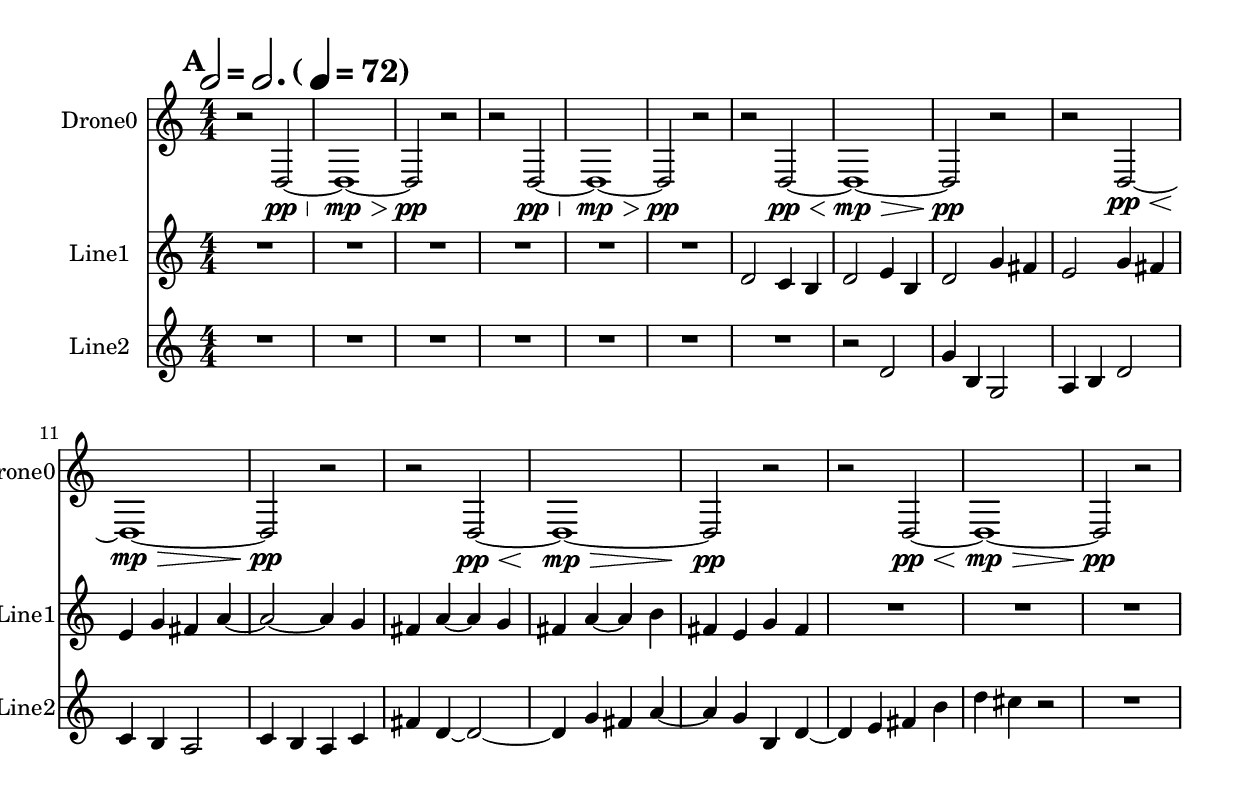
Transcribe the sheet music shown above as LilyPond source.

% 2016-11-06 00:17

\version "2.18.2"
\language "english"

\header {
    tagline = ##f
}

\layout {}

\paper {}

\score {
    \new Score <<
        \new Staff {
            \set Staff.instrumentName = \markup { Drone0 }
            \set Staff.shortInstrumentName = \markup { Drone0 }
            {
                \compressFullBarRests
                \tempo \markup \fontsize #3 { \note #"2" #1 = \note #"2." #1 (\note #"4" #1 = 72) }
                \accidentalStyle modern-cautionary
                \mark #1
                r2
                d2 \pp ~ \<
                d1 \mp ~ \>
                d2 \pp
                r2
                r2
                d2 \pp ~ \<
                d1 \mp ~ \>
                d2 \pp
                r2
                r2
                d2 \pp ~ \<
                d1 \mp ~ \>
                d2 \pp
                r2
                r2
                d2 \pp ~ \<
                d1 \mp ~ \>
                d2 \pp
                r2
                r2
                d2 \pp ~ \<
                d1 \mp ~ \>
                d2 \pp
                r2
                r2
                d2 \pp ~ \<
                d1 \mp ~ \>
                d2 \pp
                r2
            }
        }
        \new Staff {
            \set Staff.instrumentName = \markup { Line1 }
            \set Staff.shortInstrumentName = \markup { Line1 }
            \time 4/4
            {
                \numericTimeSignature
                \compressFullBarRests
                \tempo \markup \fontsize #3 { \note #"2" #1 = \note #"2." #1 (\note #"4" #1 = 72) }
                \accidentalStyle modern-cautionary
                {
                    \mark #1
                    \mark #1
                    R1 * 6
                }
                d'2
                c'4
                b4
                d'2
                e'4
                b4
                d'2
                g'4
                fs'4
                e'2
                g'4
                fs'4
                e'4
                g'4
                fs'4
                a'4 ~
                a'2 ~
                a'4
                g'4
                fs'4
                a'4 ~
                a'4
                g'4
                fs'4
                a'4 ~
                a'4
                b'4
                fs'4
                e'4
                g'4
                fs'4
                {
                    R1 * 3
                }
            }
        }
        \new Staff {
            \set Staff.instrumentName = \markup { Line2 }
            \set Staff.shortInstrumentName = \markup { Line2 }
            \time 4/4
            {
                \numericTimeSignature
                \compressFullBarRests
                \tempo \markup \fontsize #3 { \note #"2" #1 = \note #"2." #1 (\note #"4" #1 = 72) }
                \accidentalStyle modern-cautionary
                {
                    \mark #1
                    \mark #1
                    R1 * 7
                }
                r2
                d'2
                g'4
                b4
                g2
                a4
                b4
                d'2
                c'4
                b4
                a2
                c'4
                b4
                a4
                c'4
                fs'4
                d'4 ~
                d'2 ~
                d'4
                g'4
                fs'4
                a'4 ~
                a'4
                g'4
                b4
                d'4 ~
                d'4
                e'4
                fs'4
                b'4
                d''4
                cs''4
                r2
                {
                    R1 * 1
                }
            }
        }
    >>
}